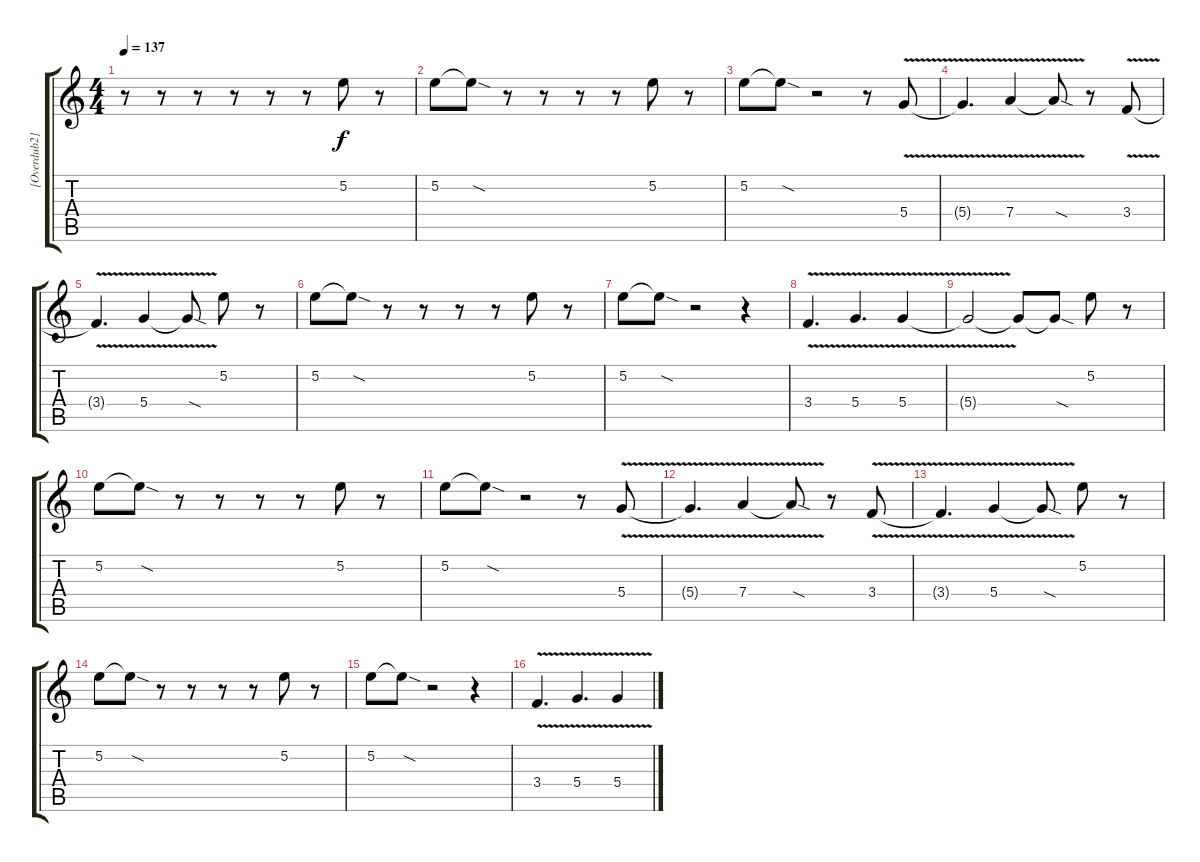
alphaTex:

\track ("[Overdub2]" "[Overdub2]") {instrument distortionguitar}
\staff {score tabs}
\tuning (E4 B3 G3 D3 A2 E2) {hide}
\ts (4 4)
\tempo 137
\clef g2
\ks c
r.8{dy f volume 14 balance 8 instrument violin} r.8 r.8 r.8 r.8 r.8 5.2.8 r.8 |
5.2.8 5.2{sod t}.8 r.8 r.8 r.8 r.8 5.2.8 r.8 |
5.2.8 5.2{sod t}.8 r.2 r.8 5.4{v}.8 |
5.4{t}.4{d} 7.4{v}.4 7.4{sod t}.8 r.8 3.4{v}.8 |
3.4{t}.4{d} 5.4{v}.4 5.4{sod t}.8 5.2.8 r.8 |
5.2.8 5.2{sod t}.8 r.8 r.8 r.8 r.8 5.2.8 r.8 |
5.2.8 5.2{sod t}.8 r.2 r.4 |
3.4{v}.4{d} 5.4{v}.4{d} 5.4{v}.4 |
5.4{t}.2 5.4{t}.8 5.4{sod t}.8 5.2.8 r.8 |
5.2.8 5.2{sod t}.8 r.8 r.8 r.8 r.8 5.2.8 r.8 |
5.2.8 5.2{sod t}.8 r.2 r.8 5.4{v}.8 |
5.4{t}.4{d} 7.4{v}.4 7.4{sod t}.8 r.8 3.4{v}.8 |
3.4{t}.4{d} 5.4{v}.4 5.4{sod t}.8 5.2.8 r.8 |
5.2.8 5.2{sod t}.8 r.8 r.8 r.8 r.8 5.2.8 r.8 |
5.2.8 5.2{sod t}.8 r.2 r.4 |
3.4{v}.4{d} 5.4{v}.4{d} 5.4{v}.4
